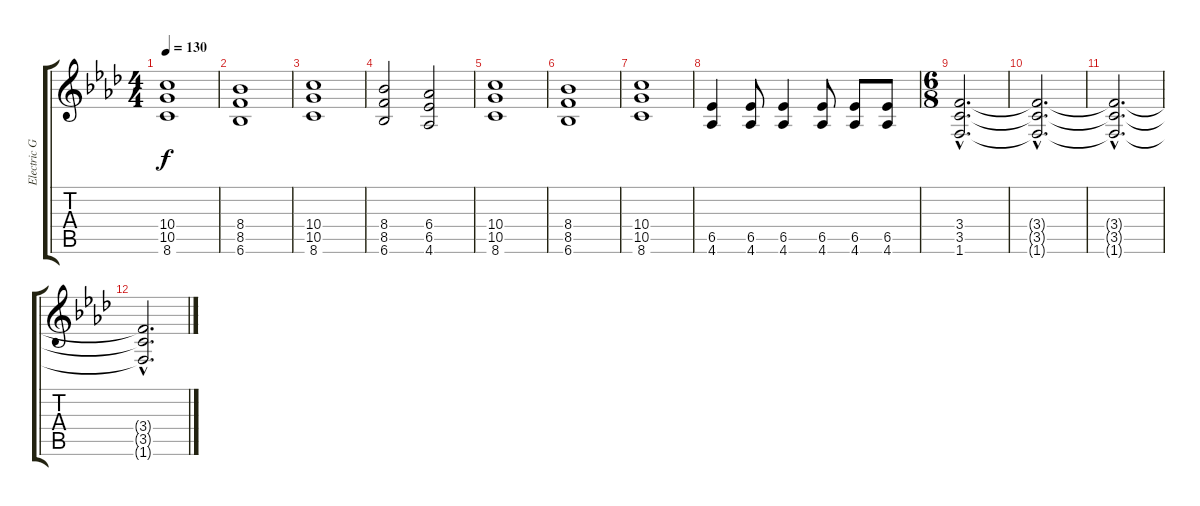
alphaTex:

\track ("Electric Guitar I" "Electric G") {instrument distortionguitar}
\staff {score tabs}
\tuning (E4 B3 G3 D3 A2 E2) {hide}
\ts (4 4)
\tempo 130
\clef g2
\ks ab
(10.4 10.5 8.6).1{dy f} |
(8.4 8.5 6.6).1 |
(10.4 10.5 8.6).1 |
(8.4 8.5 6.6).2 (6.4 6.5 4.6).2 |
(10.4 10.5 8.6).1 |
(8.4 8.5 6.6).1 |
(10.4 10.5 8.6).1 |
(6.5 4.6).4 (6.5 4.6).8 (6.5 4.6).4 (6.5 4.6).8 (6.5 4.6).8 (6.5 4.6).8 |
\ts (6 8)
(3.4{hac} 3.5{hac} 1.6{hac}).2{d volume 3} |
(3.4{hac t} 3.5{hac t} 1.6{hac t}).2{d} |
(3.4{hac t} 3.5{hac t} 1.6{hac t}).2{d} |
(3.4{hac t} 3.5{hac t} 1.6{hac t}).2{d}
